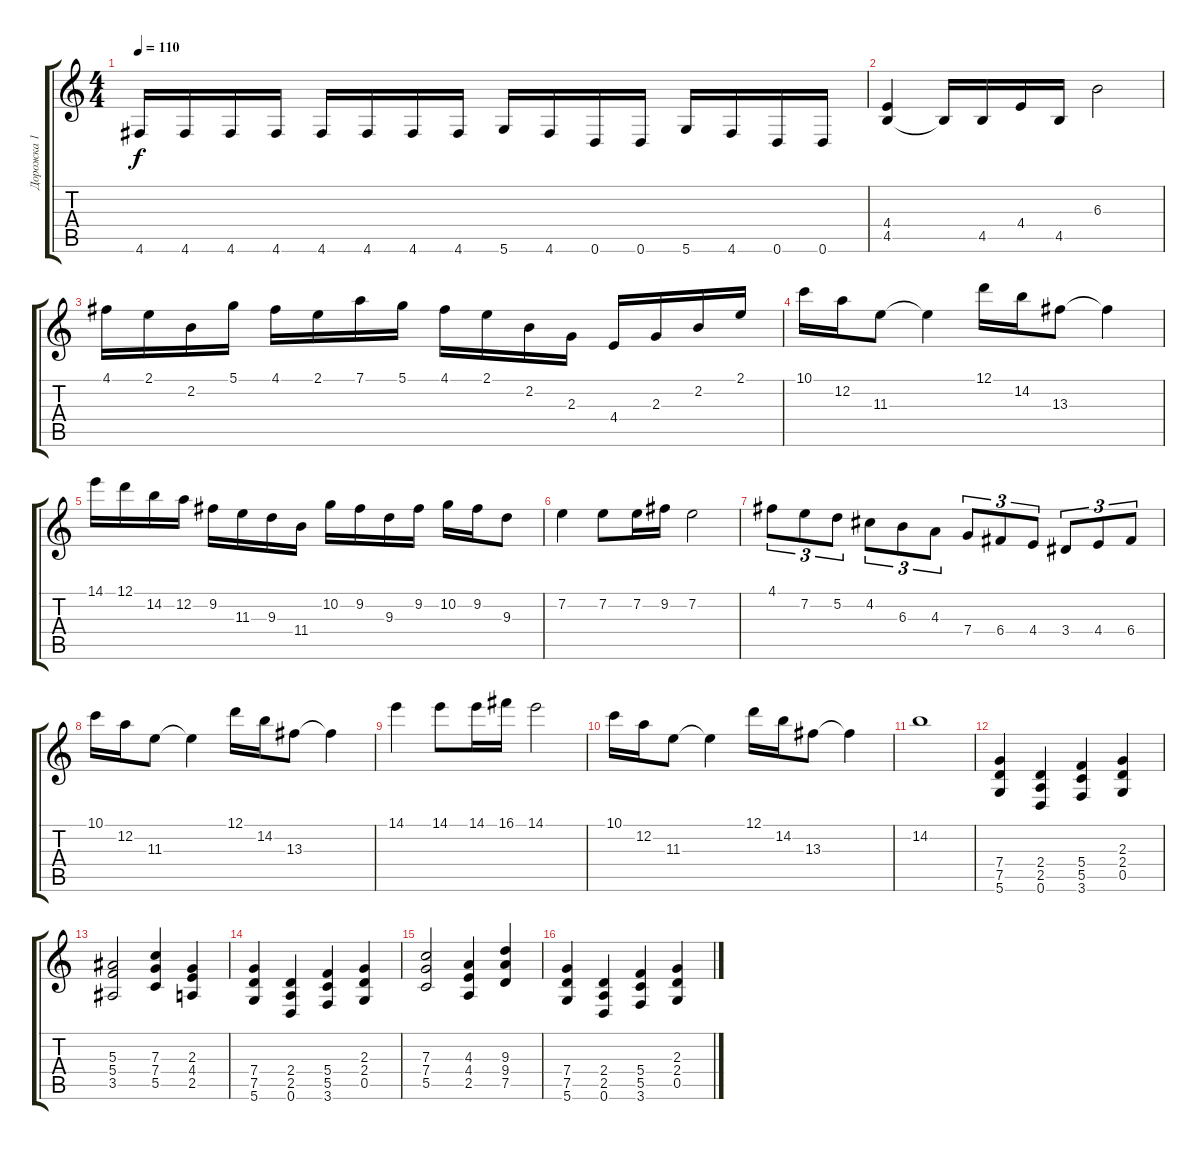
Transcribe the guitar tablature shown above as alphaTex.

\track ("Дорожка 1" "Дорожка 1") {instrument distortionguitar}
\staff {score tabs}
\tuning (D4 A3 F3 C3 G2 D2) {hide}
\ts (4 4)
\tempo 110
\clef g2
\ks c
4.6.16{dy f} 4.6.16 4.6.16 4.6.16 4.6.16 4.6.16 4.6.16 4.6.16 5.6.16 4.6.16 0.6.16 0.6.16 5.6.16 4.6.16 0.6.16 0.6.16 |
(4.4 4.5).4 4.5{t}.16 4.5.16 4.4.16 4.5.16 6.3.2 |
4.1.16 2.1.16 2.2.16 5.1.16 4.1.16 2.1.16 7.1.16 5.1.16 4.1.16 2.1.16 2.2.16 2.3.16 4.4.16 2.3.16 2.2.16 2.1.16 |
10.1.16 12.2.16 11.3.8 11.3{t}.4 12.1.16 14.2.16 13.3.8 13.3{t}.4 |
14.1.16 12.1.16 14.2.16 12.2.16 9.2.16 11.3.16 9.3.16 11.4.16 10.2.16 9.2.16 9.3.16 9.2.16 10.2.16 9.2.16 9.3.8 |
7.2.4 7.2.8 7.2.16 9.2.16 7.2.2 |
4.1.8{tu (3 2)} 7.2.8{tu (3 2)} 5.2.8{tu (3 2)} 4.2.8{tu (3 2)} 6.3.8{tu (3 2)} 4.3.8{tu (3 2)} 7.4.8{tu (3 2)} 6.4.8{tu (3 2)} 4.4.8{tu (3 2)} 3.4.8{tu (3 2)} 4.4.8{tu (3 2)} 6.4.8{tu (3 2)} |
10.1.16 12.2.16 11.3.8 11.3{t}.4 12.1.16 14.2.16 13.3.8 13.3{t}.4 |
14.1.4 14.1.8 14.1.16 16.1.16 14.1.2 |
10.1.16 12.2.16 11.3.8 11.3{t}.4 12.1.16 14.2.16 13.3.8 13.3{t}.4 |
14.2.1 |
(7.4 7.5 5.6).4 (2.4 2.5 0.6).4 (5.4 5.5 3.6).4 (2.3 2.4 0.5).4 |
(5.3 5.4 3.5).2 (7.3 7.4 5.5).4 (2.3 4.4 2.5).4 |
(7.4 7.5 5.6).4 (2.4 2.5 0.6).4 (5.4 5.5 3.6).4 (2.3 2.4 0.5).4 |
(7.3 7.4 5.5).2 (4.3 4.4 2.5).4 (9.3 9.4 7.5).4 |
(7.4 7.5 5.6).4 (2.4 2.5 0.6).4 (5.4 5.5 3.6).4 (2.3 2.4 0.5).4
